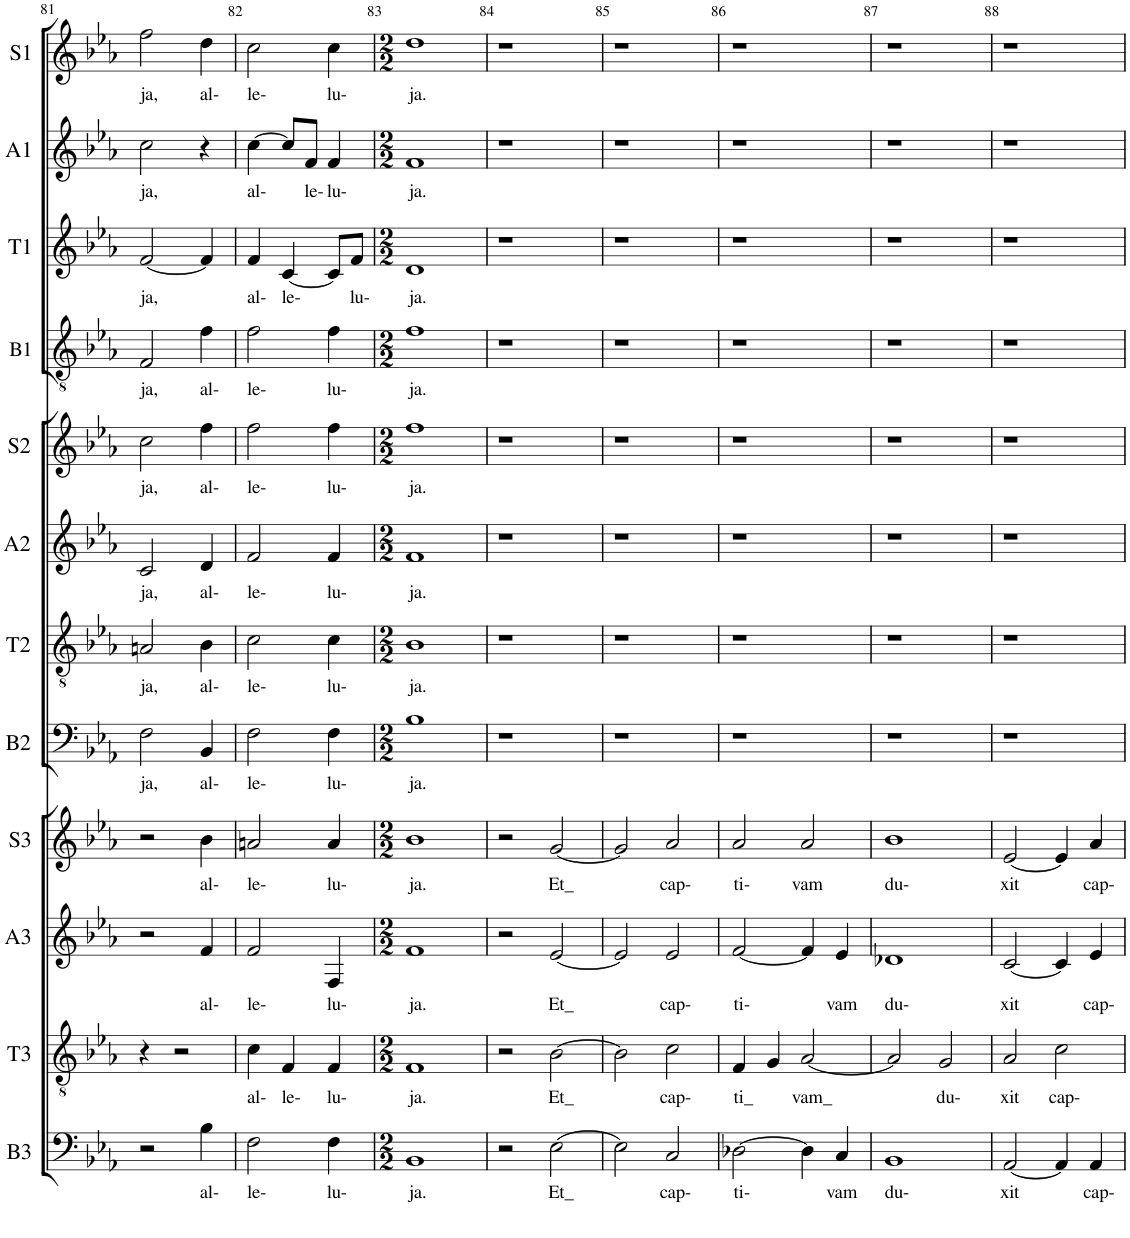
**kern	**text	**kern	**text	**kern	**text	**kern	**text	**kern	**text	**kern	**text	**kern	**text	**kern	**text	**kern	**text	**kern	**text	**kern	**text	**kern	**text
*part12	*part12	*part11	*part11	*part10	*part10	*part9	*part9	*part8	*part8	*part7	*part7	*part6	*part6	*part5	*part5	*part4	*part4	*part3	*part3	*part2	*part2	*part1	*part1
*staff12	*staff12	*staff11	*staff11	*staff10	*staff10	*staff9	*staff9	*staff8	*staff8	*staff7	*staff7	*staff6	*staff6	*staff5	*staff5	*staff4	*staff4	*staff3	*staff3	*staff2	*staff2	*staff1	*staff1
*I"B3	*	*I"T3	*	*I"A3	*	*I"S3	*	*I"B2	*	*I"T2	*	*I"A2	*	*I"S2	*	*I"B1	*	*I"T1	*	*I"A1	*	*I"S1	*
*I'B3	*	*I'T3	*	*I'A3	*	*I'S3	*	*I'B2	*	*I'T2	*	*I'A2	*	*I'S2	*	*I'B1	*	*I'T1	*	*I'A1	*	*I'S1	*
!!LO:PB:g=z
*clefF4	*	*clefGv2	*	*clefG2	*	*clefG2	*	*clefF4	*	*clefGv2	*	*clefG2	*	*clefG2	*	*clefGv2	*	*clefG2	*	*clefG2	*	*clefG2	*
*Trd7c12	*	*	*	*	*	*	*	*Trd7c12	*	*	*	*	*	*	*	*Trd7c12	*	*	*	*	*	*	*
*k[b-e-a-]	*	*k[b-e-a-]	*	*k[b-e-a-]	*	*k[b-e-a-]	*	*k[b-e-a-]	*	*k[b-e-a-]	*	*k[b-e-a-]	*	*k[b-e-a-]	*	*k[b-e-a-]	*	*k[b-e-a-]	*	*k[b-e-a-]	*	*k[b-e-a-]	*
*M3/4	*	*M3/4	*	*M3/4	*	*M3/4	*	*M3/4	*	*M3/4	*	*M3/4	*	*M3/4	*	*M3/4	*	*M3/4	*	*M3/4	*	*M3/4	*
=81	=81	=81	=81	=81	=81	=81	=81	=81	=81	=81	=81	=81	=81	=81	=81	=81	=81	=81	=81	=81	=81	=81	=81
!	!	!	!	!	!	!	!	!	!LO:LY:b	!	!LO:LY:b	!	!LO:LY:b	!	!LO:LY:b	!	!LO:LY:b	!	!LO:LY:b	!	!LO:LY:b	!	!LO:LY:b
2r	.	4r	.	2r	.	2r	.	2F\	ja,	2An/	ja,	2c/	ja,	2cc\	ja,	2F/	ja,	[2f/	ja,	2cc\	ja,	2ff\	ja,
.	.	2r	.	.	.	.	.	.	.	.	.	.	.	.	.	.	.	.	.	.	.	.	.
!	!LO:LY:b	!	!	!	!LO:LY:b	!	!LO:LY:b	!	!LO:LY:b	!	!LO:LY:b	!	!LO:LY:b	!	!LO:LY:b	!	!LO:LY:b	!	!	!	!	!	!LO:LY:b
4B-\	al-	.	.	4f/	al-	4b-\	al-	4BB-/	al-	4B-\	al-	4d/	al-	4ff\	al-	4f\	al-	4f/]	.	4r	.	4dd\	al-
=82	=82	=82	=82	=82	=82	=82	=82	=82	=82	=82	=82	=82	=82	=82	=82	=82	=82	=82	=82	=82	=82	=82	=82
!	!LO:LY:b	!	!LO:LY:b	!	!LO:LY:b	!	!LO:LY:b	!	!LO:LY:b	!	!LO:LY:b	!	!LO:LY:b	!	!LO:LY:b	!	!LO:LY:b	!	!LO:LY:b	!	!LO:LY:b	!	!LO:LY:b
2F\	le-	4c\	al-	2f/	le-	2an/	le-	2F\	le-	2c\	le-	2f/	le-	2ff\	le-	2f\	le-	4f/	al-	[4cc\	al-	2cc\	le-
!	!	!	!LO:LY:b	!	!	!	!	!	!	!	!	!	!	!	!	!	!	!	!LO:LY:b	!	!	!	!
.	.	4F/	le-	.	.	.	.	.	.	.	.	.	.	.	.	.	.	[4c/	le-	8cc/L]	.	.	.
!	!	!	!	!	!	!	!	!	!	!	!	!	!	!	!	!	!	!	!	!	!LO:LY:b	!	!
.	.	.	.	.	.	.	.	.	.	.	.	.	.	.	.	.	.	.	.	8f/J	le-	.	.
!	!LO:LY:b	!	!LO:LY:b	!	!LO:LY:b	!	!LO:LY:b	!	!LO:LY:b	!	!LO:LY:b	!	!LO:LY:b	!	!LO:LY:b	!	!LO:LY:b	!	!	!	!LO:LY:b	!	!LO:LY:b
4F\	lu-	4F/	lu-	4F/	lu-	4a/	lu-	4F\	lu-	4c\	lu-	4f/	lu-	4ff\	lu-	4f\	lu-	8c/L]	.	4f/	lu-	4cc\	lu-
!	!	!	!	!	!	!	!	!	!	!	!	!	!	!	!	!	!	!	!LO:LY:b	!	!	!	!
.	.	.	.	.	.	.	.	.	.	.	.	.	.	.	.	.	.	8f/J	lu-	.	.	.	.
=83	=83	=83	=83	=83	=83	=83	=83	=83	=83	=83	=83	=83	=83	=83	=83	=83	=83	=83	=83	=83	=83	=83	=83
*M2/2	*	*M2/2	*	*M2/2	*	*M2/2	*	*M2/2	*	*M2/2	*	*M2/2	*	*M2/2	*	*M2/2	*	*M2/2	*	*M2/2	*	*M2/2	*
!	!LO:LY:b	!	!LO:LY:b	!	!LO:LY:b	!	!LO:LY:b	!	!LO:LY:b	!	!LO:LY:b	!	!LO:LY:b	!	!LO:LY:b	!	!LO:LY:b	!	!LO:LY:b	!	!LO:LY:b	!	!LO:LY:b
1BB-	ja.	1F	ja.	1f	ja.	1b-	ja.	1B-	ja.	1B-	ja.	1f	ja.	1ff	ja.	1f	ja.	1d	ja.	1f	ja.	1dd	ja.
=84	=84	=84	=84	=84	=84	=84	=84	=84	=84	=84	=84	=84	=84	=84	=84	=84	=84	=84	=84	=84	=84	=84	=84
2r	.	2r	.	2r	.	2r	.	1r	.	1r	.	1r	.	1r	.	1r	.	1r	.	1r	.	1r	.
!	!LO:LY:b	!	!LO:LY:b	!	!LO:LY:b	!	!LO:LY:b	!	!	!	!	!	!	!	!	!	!	!	!	!	!	!	!
[2E-\	Et_	[2B-\	Et_	[2e-/	Et_	[2g/	Et_	.	.	.	.	.	.	.	.	.	.	.	.	.	.	.	.
=85	=85	=85	=85	=85	=85	=85	=85	=85	=85	=85	=85	=85	=85	=85	=85	=85	=85	=85	=85	=85	=85	=85	=85
2E-\]	.	2B-\]	.	2e-/]	.	2g/]	.	1r	.	1r	.	1r	.	1r	.	1r	.	1r	.	1r	.	1r	.
!	!LO:LY:b	!	!LO:LY:b	!	!LO:LY:b	!	!LO:LY:b	!	!	!	!	!	!	!	!	!	!	!	!	!	!	!	!
2C/	cap-	2c\	cap-	2e-/	cap-	2a-/	cap-	.	.	.	.	.	.	.	.	.	.	.	.	.	.	.	.
=86	=86	=86	=86	=86	=86	=86	=86	=86	=86	=86	=86	=86	=86	=86	=86	=86	=86	=86	=86	=86	=86	=86	=86
!	!LO:LY:b	!	!LO:LY:b	!	!LO:LY:b	!	!LO:LY:b	!	!	!	!	!	!	!	!	!	!	!	!	!	!	!	!
[2D-X\	ti-	4F/	ti_	[2f/	ti-	2a-/	ti-	1r	.	1r	.	1r	.	1r	.	1r	.	1r	.	1r	.	1r	.
.	.	4G/	.	.	.	.	.	.	.	.	.	.	.	.	.	.	.	.	.	.	.	.	.
!	!	!	!LO:LY:b	!	!	!	!LO:LY:b	!	!	!	!	!	!	!	!	!	!	!	!	!	!	!	!
4D-\]	.	[2A-/	vam_	4f/]	.	2a-/	vam	.	.	.	.	.	.	.	.	.	.	.	.	.	.	.	.
!	!LO:LY:b	!	!	!	!LO:LY:b	!	!	!	!	!	!	!	!	!	!	!	!	!	!	!	!	!	!
4C/	vam	.	.	4e-/	vam	.	.	.	.	.	.	.	.	.	.	.	.	.	.	.	.	.	.
=87	=87	=87	=87	=87	=87	=87	=87	=87	=87	=87	=87	=87	=87	=87	=87	=87	=87	=87	=87	=87	=87	=87	=87
!	!LO:LY:b	!	!	!	!LO:LY:b	!	!LO:LY:b	!	!	!	!	!	!	!	!	!	!	!	!	!	!	!	!
1BB-	du-	2A-/]	.	1d-X	du-	1b-	du-	1r	.	1r	.	1r	.	1r	.	1r	.	1r	.	1r	.	1r	.
!	!	!	!LO:LY:b	!	!	!	!	!	!	!	!	!	!	!	!	!	!	!	!	!	!	!	!
.	.	2G/	du-	.	.	.	.	.	.	.	.	.	.	.	.	.	.	.	.	.	.	.	.
=88	=88	=88	=88	=88	=88	=88	=88	=88	=88	=88	=88	=88	=88	=88	=88	=88	=88	=88	=88	=88	=88	=88	=88
!	!LO:LY:b	!	!LO:LY:b	!	!LO:LY:b	!	!LO:LY:b	!	!	!	!	!	!	!	!	!	!	!	!	!	!	!	!
[2AA-/	xit	2A-/	xit	[2c/	xit	[2e-/	xit	1r	.	1r	.	1r	.	1r	.	1r	.	1r	.	1r	.	1r	.
!	!	!	!LO:LY:b	!	!	!	!	!	!	!	!	!	!	!	!	!	!	!	!	!	!	!	!
4AA-/]	.	2c\	cap-	4c/]	.	4e-/]	.	.	.	.	.	.	.	.	.	.	.	.	.	.	.	.	.
!	!LO:LY:b	!	!	!	!LO:LY:b	!	!LO:LY:b	!	!	!	!	!	!	!	!	!	!	!	!	!	!	!	!
4AA-/	cap-	.	.	4e-/	cap-	4a-/	cap-	.	.	.	.	.	.	.	.	.	.	.	.	.	.	.	.
=	=	=	=	=	=	=	=	=	=	=	=	=	=	=	=	=	=	=	=	=	=	=	=
*-	*-	*-	*-	*-	*-	*-	*-	*-	*-	*-	*-	*-	*-	*-	*-	*-	*-	*-	*-	*-	*-	*-	*-
